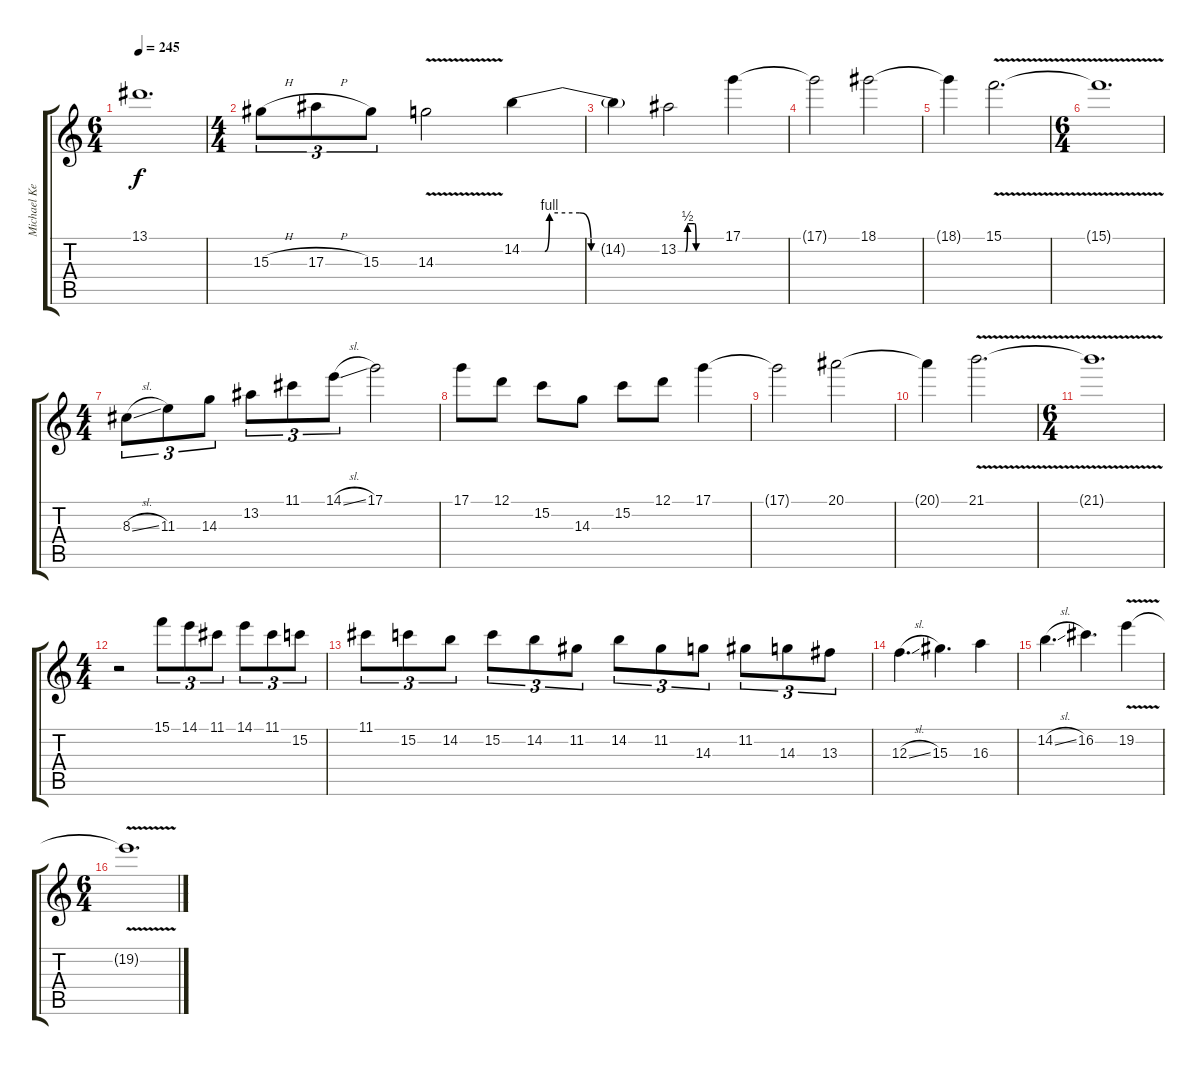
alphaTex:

\track ("Michael Keene Lead" "Michael Ke") {instrument distortionguitar}
\staff {score tabs}
\tuning (D4 A3 F3 C3 G2 C2) {hide}
\ts (6 4)
\tempo 245
\clef g2
\ks c
13.1{t}.1{d dy f} |
\ts (4 4)
15.3{h}.8{tu (3 2)} 17.3{h}.8{tu (3 2)} 15.3.8{tu (3 2)} 14.3{v}.2 14.2{be (custom 0 0 10 0 12 4 25 4 30 0 35 0 60 0)}.4 |
14.2{t}.4 13.2{be (custom 0 0 7 0 10 0 13 2 23 2 25 0 27 0 60 0)}.2 17.1.4 |
17.1{t}.2 18.1.2 |
18.1{t}.4 15.1{v}.2{d} |
\ts (6 4)
15.1{t}.1{d} |
\ts (4 4)
8.3{sl}.8{tu (3 2)} 11.3.8{tu (3 2)} 14.3.8{tu (3 2)} 13.2.8{tu (3 2)} 11.1.8{tu (3 2)} 14.1{sl}.8{tu (3 2)} 17.1.2 |
17.1.8 12.1.8 15.2.8 14.3.8 15.2.8 12.1.8 17.1.4 |
17.1{t}.2 20.1.2 |
20.1{t}.4 21.1{v}.2{d} |
\ts (6 4)
21.1{t}.1{d} |
\ts (4 4)
r.2 15.1.8{tu (3 2)} 14.1.8{tu (3 2)} 11.1.8{tu (3 2)} 14.1.8{tu (3 2)} 11.1.8{tu (3 2)} 15.2.8{tu (3 2)} |
11.1.8{tu (3 2)} 15.2.8{tu (3 2)} 14.2.8{tu (3 2)} 15.2.8{tu (3 2)} 14.2.8{tu (3 2)} 11.2.8{tu (3 2)} 14.2.8{tu (3 2)} 11.2.8{tu (3 2)} 14.3.8{tu (3 2)} 11.2.8{tu (3 2)} 14.3.8{tu (3 2)} 13.3.8{tu (3 2)} |
12.3{sl}.4{d} 15.3.4{d} 16.3.4 |
14.2{sl}.4{d} 16.2.4{d} 19.2{v}.4 |
\ts (6 4)
19.2{t}.1{d}
